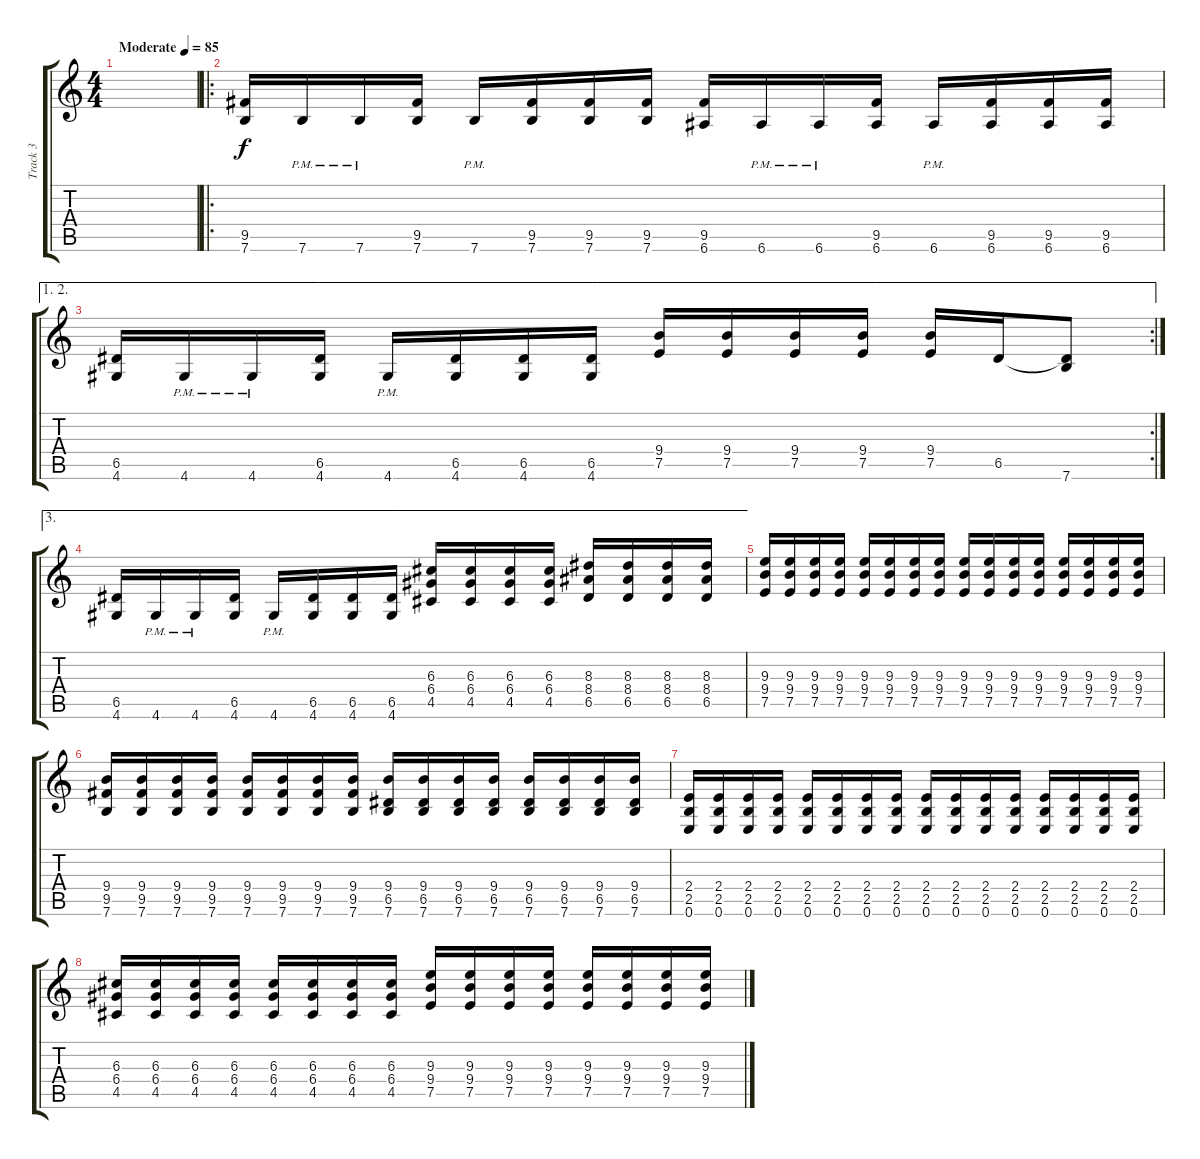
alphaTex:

\track ("Track 3" "Track 3") {instrument distortionguitar}
\staff {score tabs}
\tuning (E4 B3 G3 D3 A2 E2) {hide}
\ts (4 4)
\tempo (85 "Moderate")
\clef g2
\ks c
|
\ro
(9.5 7.6).16 7.6{pm}.16 7.6{pm}.16 (9.5 7.6).16 7.6{pm}.16 (9.5 7.6).16 (9.5 7.6).16 (9.5 7.6).16 (9.5 6.6).16 6.6{pm}.16 6.6{pm}.16 (9.5 6.6).16 6.6{pm}.16 (9.5 6.6).16 (9.5 6.6).16 (9.5 6.6).16 |
\ae (1 2)
\rc 2
(6.5 4.6).16 4.6{pm}.16 4.6{pm}.16 (6.5 4.6).16 4.6{pm}.16 (6.5 4.6).16 (6.5 4.6).16 (6.5 4.6).16 (9.4 7.5).16 (9.4 7.5).16 (9.4 7.5).16 (9.4 7.5).16 (9.4 7.5).16 6.5.16 (6.5{t} 7.6).8 |
\ae 3
(6.5 4.6).16 4.6{pm}.16 4.6{pm}.16 (6.5 4.6).16 4.6{pm}.16 (6.5 4.6).16 (6.5 4.6).16 (6.5 4.6).16 (6.3 6.4 4.5).16 (6.3 6.4 4.5).16 (6.3 6.4 4.5).16 (6.3 6.4 4.5).16 (8.3 8.4 6.5).16 (8.3 8.4 6.5).16 (8.3 8.4 6.5).16 (8.3 8.4 6.5).16 |
(9.3 9.4 7.5).16 (9.3 9.4 7.5).16 (9.3 9.4 7.5).16 (9.3 9.4 7.5).16 (9.3 9.4 7.5).16 (9.3 9.4 7.5).16 (9.3 9.4 7.5).16 (9.3 9.4 7.5).16 (9.3 9.4 7.5).16 (9.3 9.4 7.5).16 (9.3 9.4 7.5).16 (9.3 9.4 7.5).16 (9.3 9.4 7.5).16 (9.3 9.4 7.5).16 (9.3 9.4 7.5).16 (9.3 9.4 7.5).16 |
(9.4 9.5 7.6).16 (9.4 9.5 7.6).16 (9.4 9.5 7.6).16 (9.4 9.5 7.6).16 (9.4 9.5 7.6).16 (9.4 9.5 7.6).16 (9.4 9.5 7.6).16 (9.4 9.5 7.6).16 (9.4 6.5 7.6).16 (9.4 6.5 7.6).16 (9.4 6.5 7.6).16 (9.4 6.5 7.6).16 (9.4 6.5 7.6).16 (9.4 6.5 7.6).16 (9.4 6.5 7.6).16 (9.4 6.5 7.6).16 |
(2.4 2.5 0.6).16 (2.4 2.5 0.6).16 (2.4 2.5 0.6).16 (2.4 2.5 0.6).16 (2.4 2.5 0.6).16 (2.4 2.5 0.6).16 (2.4 2.5 0.6).16 (2.4 2.5 0.6).16 (2.4 2.5 0.6).16 (2.4 2.5 0.6).16 (2.4 2.5 0.6).16 (2.4 2.5 0.6).16 (2.4 2.5 0.6).16 (2.4 2.5 0.6).16 (2.4 2.5 0.6).16 (2.4 2.5 0.6).16 |
(6.3 6.4 4.5).16 (6.3 6.4 4.5).16 (6.3 6.4 4.5).16 (6.3 6.4 4.5).16 (6.3 6.4 4.5).16 (6.3 6.4 4.5).16 (6.3 6.4 4.5).16 (6.3 6.4 4.5).16 (9.3 9.4 7.5).16 (9.3 9.4 7.5).16 (9.3 9.4 7.5).16 (9.3 9.4 7.5).16 (9.3 9.4 7.5).16 (9.3 9.4 7.5).16 (9.3 9.4 7.5).16 (9.3 9.4 7.5).16
